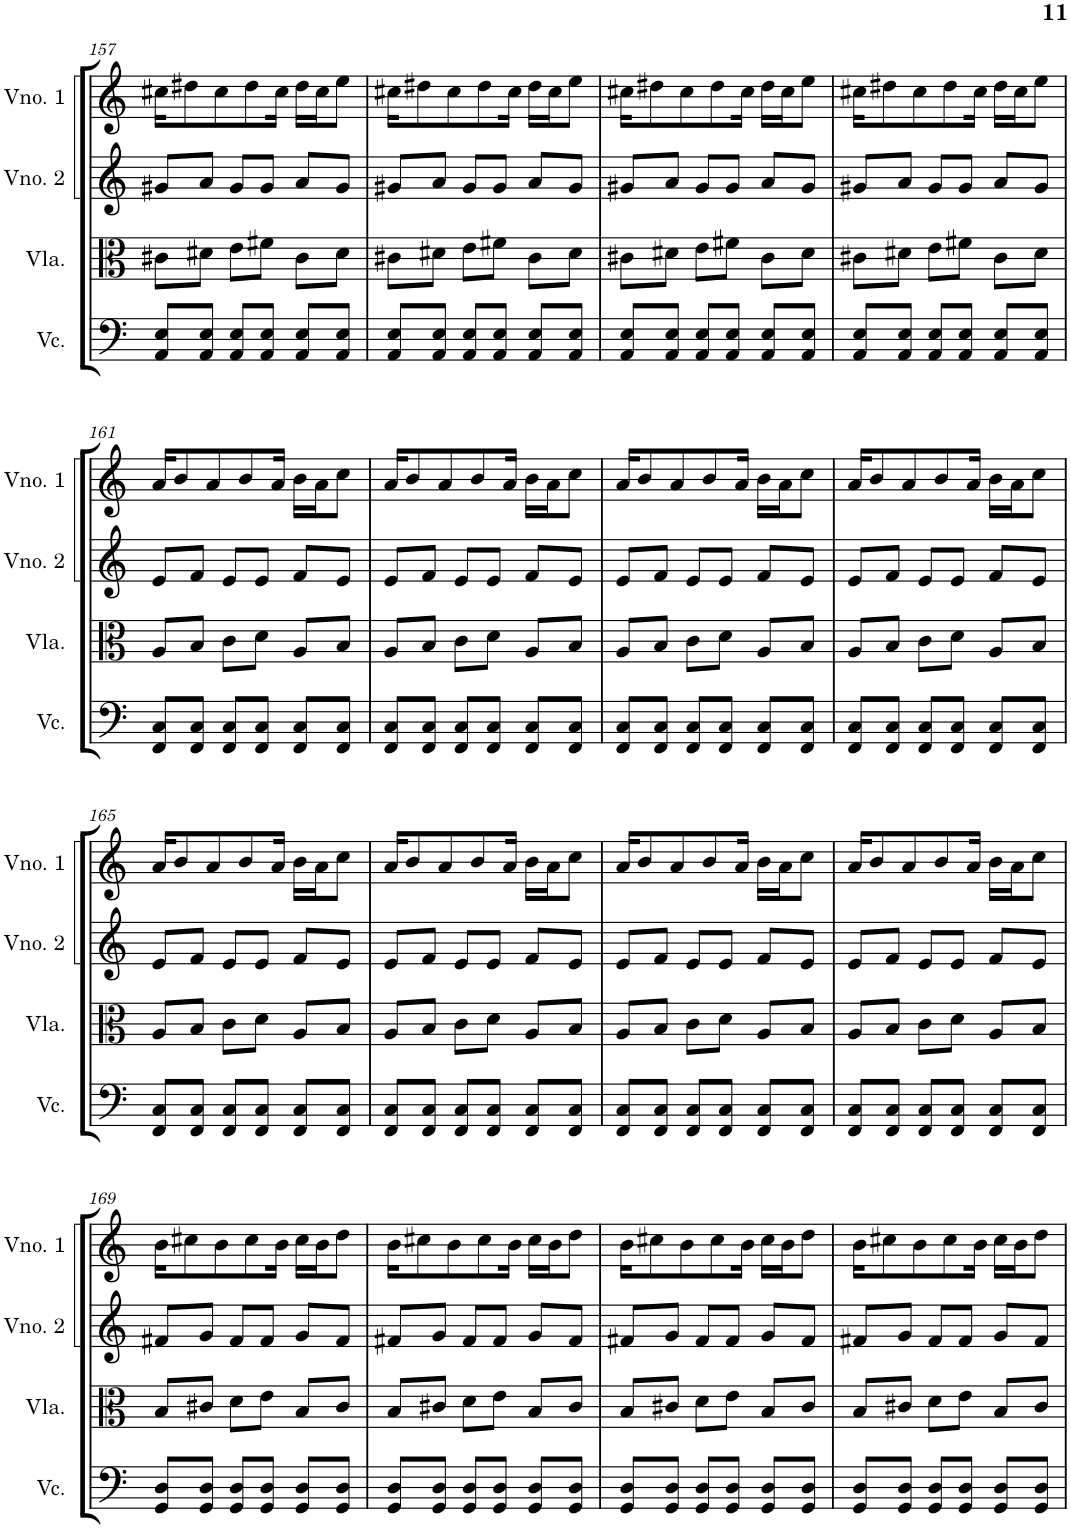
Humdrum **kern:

**kern	**kern	**kern	**kern
*part4	*part3	*part2	*part1
*staff4	*staff3	*staff2	*staff1
*I"Violoncelo	*I"Viola	*I"Violino 2	*I"Violino 1
*I'Vc.	*I'Vla.	*I'Vno. 2	*I'Vno. 1
!!LO:PB:g=z
*clefF4	*clefC3	*clefG2	*clefG2
*k[]	*k[]	*k[]	*k[]
*M3/4	*M3/4	*M3/4	*M3/4
=157	=157	=157	=157
8AA/ 8E/L	8c#X\L	8g#X/L	16cc#X\KL
.	.	.	8dd#X\
8AA/ 8E/J	8d#X\J	8a/J	.
.	.	.	8cc#\
8AA/ 8E/L	8e\L	8g#/L	.
.	.	.	8dd#\
8AA/ 8E/J	8f#X\J	8g#/J	.
.	.	.	16cc#\Jk
8AA/ 8E/L	8c#\L	8a/L	16dd#\LL
.	.	.	16cc#\J
8AA/ 8E/J	8d#\J	8g#/J	8ee\J
=158	=158	=158	=158
8AA/ 8E/L	8c#X\L	8g#X/L	16cc#X\KL
.	.	.	8dd#X\
8AA/ 8E/J	8d#X\J	8a/J	.
.	.	.	8cc#\
8AA/ 8E/L	8e\L	8g#/L	.
.	.	.	8dd#\
8AA/ 8E/J	8f#X\J	8g#/J	.
.	.	.	16cc#\Jk
8AA/ 8E/L	8c#\L	8a/L	16dd#\LL
.	.	.	16cc#\J
8AA/ 8E/J	8d#\J	8g#/J	8ee\J
=159	=159	=159	=159
8AA/ 8E/L	8c#X\L	8g#X/L	16cc#X\KL
.	.	.	8dd#X\
8AA/ 8E/J	8d#X\J	8a/J	.
.	.	.	8cc#\
8AA/ 8E/L	8e\L	8g#/L	.
.	.	.	8dd#\
8AA/ 8E/J	8f#X\J	8g#/J	.
.	.	.	16cc#\Jk
8AA/ 8E/L	8c#\L	8a/L	16dd#\LL
.	.	.	16cc#\J
8AA/ 8E/J	8d#\J	8g#/J	8ee\J
=160	=160	=160	=160
8AA/ 8E/L	8c#X\L	8g#X/L	16cc#X\KL
.	.	.	8dd#X\
8AA/ 8E/J	8d#X\J	8a/J	.
.	.	.	8cc#\
8AA/ 8E/L	8e\L	8g#/L	.
.	.	.	8dd#\
8AA/ 8E/J	8f#X\J	8g#/J	.
.	.	.	16cc#\Jk
8AA/ 8E/L	8c#\L	8a/L	16dd#\LL
.	.	.	16cc#\J
8AA/ 8E/J	8d#\J	8g#/J	8ee\J
!!LO:LB:g=z
=161	=161	=161	=161
8FF/ 8C/L	8A/L	8e/L	16a/KL
.	.	.	8b/
8FF/ 8C/J	8B/J	8f/J	.
.	.	.	8a/
8FF/ 8C/L	8c\L	8e/L	.
.	.	.	8b/
8FF/ 8C/J	8d\J	8e/J	.
.	.	.	16a/Jk
8FF/ 8C/L	8A/L	8f/L	16b\LL
.	.	.	16a\J
8FF/ 8C/J	8B/J	8e/J	8cc\J
=162	=162	=162	=162
8FF/ 8C/L	8A/L	8e/L	16a/KL
.	.	.	8b/
8FF/ 8C/J	8B/J	8f/J	.
.	.	.	8a/
8FF/ 8C/L	8c\L	8e/L	.
.	.	.	8b/
8FF/ 8C/J	8d\J	8e/J	.
.	.	.	16a/Jk
8FF/ 8C/L	8A/L	8f/L	16b\LL
.	.	.	16a\J
8FF/ 8C/J	8B/J	8e/J	8cc\J
=163	=163	=163	=163
8FF/ 8C/L	8A/L	8e/L	16a/KL
.	.	.	8b/
8FF/ 8C/J	8B/J	8f/J	.
.	.	.	8a/
8FF/ 8C/L	8c\L	8e/L	.
.	.	.	8b/
8FF/ 8C/J	8d\J	8e/J	.
.	.	.	16a/Jk
8FF/ 8C/L	8A/L	8f/L	16b\LL
.	.	.	16a\J
8FF/ 8C/J	8B/J	8e/J	8cc\J
=164	=164	=164	=164
8FF/ 8C/L	8A/L	8e/L	16a/KL
.	.	.	8b/
8FF/ 8C/J	8B/J	8f/J	.
.	.	.	8a/
8FF/ 8C/L	8c\L	8e/L	.
.	.	.	8b/
8FF/ 8C/J	8d\J	8e/J	.
.	.	.	16a/Jk
8FF/ 8C/L	8A/L	8f/L	16b\LL
.	.	.	16a\J
8FF/ 8C/J	8B/J	8e/J	8cc\J
!!LO:LB:g=z
=165	=165	=165	=165
8FF/ 8C/L	8A/L	8e/L	16a/KL
.	.	.	8b/
8FF/ 8C/J	8B/J	8f/J	.
.	.	.	8a/
8FF/ 8C/L	8c\L	8e/L	.
.	.	.	8b/
8FF/ 8C/J	8d\J	8e/J	.
.	.	.	16a/Jk
8FF/ 8C/L	8A/L	8f/L	16b\LL
.	.	.	16a\J
8FF/ 8C/J	8B/J	8e/J	8cc\J
=166	=166	=166	=166
8FF/ 8C/L	8A/L	8e/L	16a/KL
.	.	.	8b/
8FF/ 8C/J	8B/J	8f/J	.
.	.	.	8a/
8FF/ 8C/L	8c\L	8e/L	.
.	.	.	8b/
8FF/ 8C/J	8d\J	8e/J	.
.	.	.	16a/Jk
8FF/ 8C/L	8A/L	8f/L	16b\LL
.	.	.	16a\J
8FF/ 8C/J	8B/J	8e/J	8cc\J
=167	=167	=167	=167
8FF/ 8C/L	8A/L	8e/L	16a/KL
.	.	.	8b/
8FF/ 8C/J	8B/J	8f/J	.
.	.	.	8a/
8FF/ 8C/L	8c\L	8e/L	.
.	.	.	8b/
8FF/ 8C/J	8d\J	8e/J	.
.	.	.	16a/Jk
8FF/ 8C/L	8A/L	8f/L	16b\LL
.	.	.	16a\J
8FF/ 8C/J	8B/J	8e/J	8cc\J
=168	=168	=168	=168
8FF/ 8C/L	8A/L	8e/L	16a/KL
.	.	.	8b/
8FF/ 8C/J	8B/J	8f/J	.
.	.	.	8a/
8FF/ 8C/L	8c\L	8e/L	.
.	.	.	8b/
8FF/ 8C/J	8d\J	8e/J	.
.	.	.	16a/Jk
8FF/ 8C/L	8A/L	8f/L	16b\LL
.	.	.	16a\J
8FF/ 8C/J	8B/J	8e/J	8cc\J
!!LO:LB:g=z
=169	=169	=169	=169
8GG/ 8D/L	8B/L	8f#X/L	16b\KL
.	.	.	8cc#X\
8GG/ 8D/J	8c#X/J	8g/J	.
.	.	.	8b\
8GG/ 8D/L	8d\L	8f#/L	.
.	.	.	8cc#\
8GG/ 8D/J	8e\J	8f#/J	.
.	.	.	16b\Jk
8GG/ 8D/L	8B/L	8g/L	16cc#\LL
.	.	.	16b\J
8GG/ 8D/J	8c#/J	8f#/J	8dd\J
=170	=170	=170	=170
8GG/ 8D/L	8B/L	8f#X/L	16b\KL
.	.	.	8cc#X\
8GG/ 8D/J	8c#X/J	8g/J	.
.	.	.	8b\
8GG/ 8D/L	8d\L	8f#/L	.
.	.	.	8cc#\
8GG/ 8D/J	8e\J	8f#/J	.
.	.	.	16b\Jk
8GG/ 8D/L	8B/L	8g/L	16cc#\LL
.	.	.	16b\J
8GG/ 8D/J	8c#/J	8f#/J	8dd\J
=171	=171	=171	=171
8GG/ 8D/L	8B/L	8f#X/L	16b\KL
.	.	.	8cc#X\
8GG/ 8D/J	8c#X/J	8g/J	.
.	.	.	8b\
8GG/ 8D/L	8d\L	8f#/L	.
.	.	.	8cc#\
8GG/ 8D/J	8e\J	8f#/J	.
.	.	.	16b\Jk
8GG/ 8D/L	8B/L	8g/L	16cc#\LL
.	.	.	16b\J
8GG/ 8D/J	8c#/J	8f#/J	8dd\J
=172	=172	=172	=172
8GG/ 8D/L	8B/L	8f#X/L	16b\KL
.	.	.	8cc#X\
8GG/ 8D/J	8c#X/J	8g/J	.
.	.	.	8b\
8GG/ 8D/L	8d\L	8f#/L	.
.	.	.	8cc#\
8GG/ 8D/J	8e\J	8f#/J	.
.	.	.	16b\Jk
8GG/ 8D/L	8B/L	8g/L	16cc#\LL
.	.	.	16b\J
8GG/ 8D/J	8c#/J	8f#/J	8dd\J
=	=	=	=
*-	*-	*-	*-
